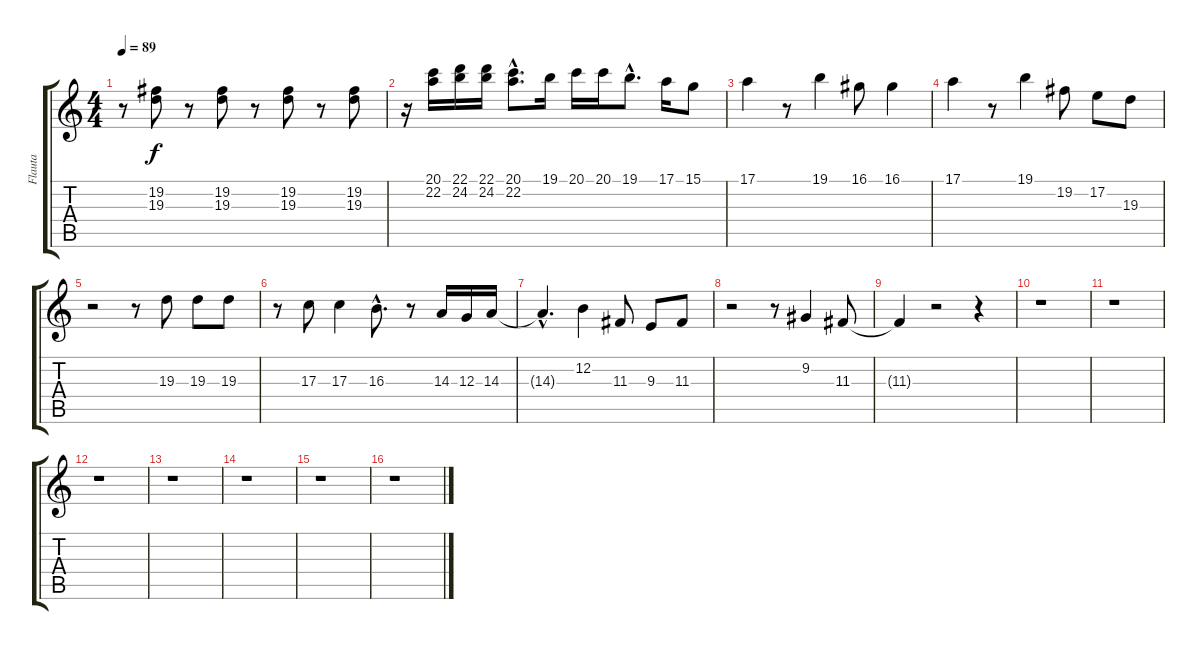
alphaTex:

\track ("Flauta" "Flauta") {instrument flute}
\staff {score tabs}
\tuning (E4 B3 G3 D3 A2 E2) {hide}
\ts (4 4)
\tempo 89
\clef g2
\ks c
r.8{dy f} (19.2 19.3).8 r.8 (19.2 19.3).8 r.8 (19.2 19.3).8 r.8 (19.2 19.3).8 |
r.16 (20.1 22.2).16 (22.1 24.2).16 (22.1 24.2).16 (20.1{hac} 22.2{hac}).8{d} 19.1.16 20.1.16 20.1.16 19.1{hac}.8{d} 17.1.16 15.1.8 |
17.1.4 r.8 19.1.4 16.1.8 16.1.4 |
17.1.4 r.8 19.1.4 19.2.8 17.2.8 19.3.8 |
r.2 r.8 19.3.8 19.3.8 19.3.8 |
r.8 17.3.8 17.3.4 16.3{hac}.8{d} r.8 14.3.16 12.3.16 14.3.16 |
14.3{hac t}.4{d} 12.2.4 11.3.8 9.3.8 11.3.8 |
r.2 r.8 9.2.4 11.3.8 |
11.3{t}.4 r.2 r.4 |
r.1 |
r.1 |
r.1 |
r.1 |
r.1 |
r.1 |
r.1
